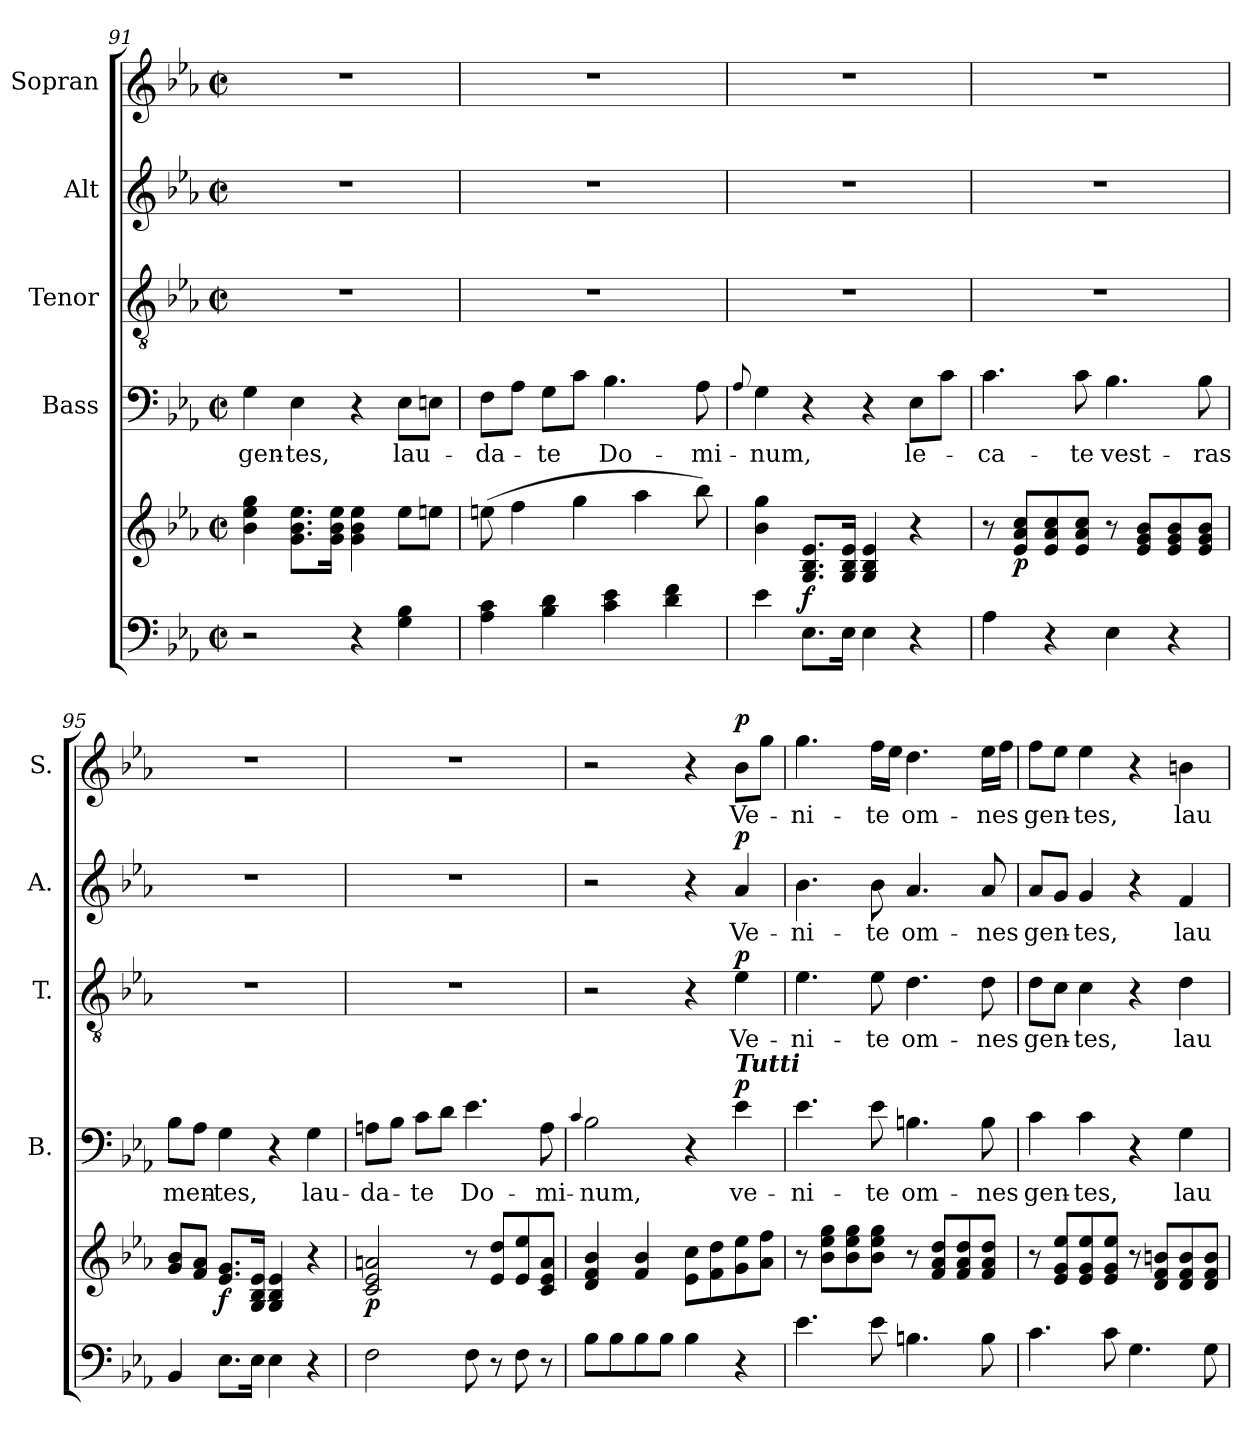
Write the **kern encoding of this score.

**kern	**kern	**dynam	**kern	**text	**dynam	**kern	**text	**dynam	**kern	**text	**dynam	**kern	**text	**dynam
*part5	*part5	*part5	*part4	*part4	*part4	*part3	*part3	*part3	*part2	*part2	*part2	*part1	*part1	*part1
*staff6	*staff5	*staff5/6	*staff4	*staff4	*staff4	*staff3	*staff3	*staff3	*staff2	*staff2	*staff2	*staff1	*staff1	*staff1
*	*	*	*I"Bass	*	*	*I"Tenor	*	*	*I"Alt	*	*	*I"Sopran	*	*
*	*	*	*I'B.	*	*	*I'T.	*	*	*I'A.	*	*	*I'S.	*	*
*clefF4	*clefG2	*	*clefF4	*	*	*clefGv2	*	*	*clefG2	*	*	*clefG2	*	*
*k[b-e-a-]	*k[b-e-a-]	*	*k[b-e-a-]	*	*	*k[b-e-a-]	*	*	*k[b-e-a-]	*	*	*k[b-e-a-]	*	*
*E-:	*E-:	*	*E-:	*	*	*E-:	*	*	*E-:	*	*	*E-:	*	*
*M2/2	*M2/2	*	*M2/2	*	*	*M2/2	*	*	*M2/2	*	*	*M2/2	*	*
*met(c|)	*met(c|)	*	*met(c|)	*	*	*met(c|)	*	*	*met(c|)	*	*	*met(c|)	*	*
=91	=91	=91	=91	=91	=91	=91	=91	=91	=91	=91	=91	=91	=91	=91
!	!	!	!	!LO:LY:b	!	!	!	!	!	!	!	!	!	!
2r	4b-\ 4ee-\ 4gg\	.	4G\	gen-	.	1r	.	.	1r	.	.	1r	.	.
!	!	!	!	!LO:LY:b	!	!	!	!	!	!	!	!	!	!
.	8.g\ 8.b-\ 8.ee-\L	.	4E-\	-tes,	.	.	.	.	.	.	.	.	.	.
.	16g\ 16b-\ 16ee-\Jk	.	.	.	.	.	.	.	.	.	.	.	.	.
4r	4g\ 4b-\ 4ee-\	.	4r	.	.	.	.	.	.	.	.	.	.	.
!	!	!	!	!LO:LY:b	!	!	!	!	!	!	!	!	!	!
4G\ 4B-\	8ee-\L	.	8E-\L	lau-	.	.	.	.	.	.	.	.	.	.
.	8een\J	.	8En\J	.	.	.	.	.	.	.	.	.	.	.
=92	=92	=92	=92	=92	=92	=92	=92	=92	=92	=92	=92	=92	=92	=92
!	!	!	!	!LO:LY:b	!	!	!	!	!	!	!	!	!	!
4A-\ 4c\	(>8een\	.	8F\L	-da-	.	1r	.	.	1r	.	.	1r	.	.
.	4ff\	.	8A-\J	.	.	.	.	.	.	.	.	.	.	.
!	!	!	!	!LO:LY:b	!	!	!	!	!	!	!	!	!	!
4B-\ 4d\	.	.	8G\L	-te	.	.	.	.	.	.	.	.	.	.
.	4gg\	.	8c\J	.	.	.	.	.	.	.	.	.	.	.
!	!	!	!	!LO:LY:b	!	!	!	!	!	!	!	!	!	!
4c\ 4e-\	.	.	4.B-\	Do-	.	.	.	.	.	.	.	.	.	.
.	4aa-\	.	.	.	.	.	.	.	.	.	.	.	.	.
4d\ 4f\	.	.	.	.	.	.	.	.	.	.	.	.	.	.
!	!	!	!	!LO:LY:b	!	!	!	!	!	!	!	!	!	!
.	8bb-\)	.	8A-\	-mi-	.	.	.	.	.	.	.	.	.	.
=93	=93	=93	=93	=93	=93	=93	=93	=93	=93	=93	=93	=93	=93	=93
.	.	.	8qqA-/	.	.	.	.	.	.	.	.	.	.	.
!	!	!	!	!LO:LY:b	!	!	!	!	!	!	!	!	!	!
4e-\	4b-\ 4gg\	.	4G\	-num,	.	1r	.	.	1r	.	.	1r	.	.
!	!	!LO:DY:b	!	!	!	!	!	!	!	!	!	!	!	!
8.E-\L	8.G/ 8.B-/ 8.e-/L	f	4r	.	.	.	.	.	.	.	.	.	.	.
16E-\Jk	16G/ 16B-/ 16e-/Jk	.	.	.	.	.	.	.	.	.	.	.	.	.
4E-\	4G/ 4B-/ 4e-/	.	4r	.	.	.	.	.	.	.	.	.	.	.
!	!	!	!	!LO:LY:b	!	!	!	!	!	!	!	!	!	!
4r	4r	.	8E-\L	le-	.	.	.	.	.	.	.	.	.	.
.	.	.	8c\J	.	.	.	.	.	.	.	.	.	.	.
=94	=94	=94	=94	=94	=94	=94	=94	=94	=94	=94	=94	=94	=94	=94
!	!	!	!	!LO:LY:b	!	!	!	!	!	!	!	!	!	!
4A-\	8r	.	4.c\	-ca-	.	1r	.	.	1r	.	.	1r	.	.
!	!	!LO:DY:b	!	!	!	!	!	!	!	!	!	!	!	!
.	8e-/ 8a-/ 8cc/L	p	.	.	.	.	.	.	.	.	.	.	.	.
4r	8e-/ 8a-/ 8cc/	.	.	.	.	.	.	.	.	.	.	.	.	.
!	!	!	!	!LO:LY:b	!	!	!	!	!	!	!	!	!	!
.	8e-/ 8a-/ 8cc/J	.	8c\	-te	.	.	.	.	.	.	.	.	.	.
!	!	!	!	!LO:LY:b	!	!	!	!	!	!	!	!	!	!
4E-\	8r	.	4.B-\	vest-	.	.	.	.	.	.	.	.	.	.
.	8e-/ 8g/ 8b-/L	.	.	.	.	.	.	.	.	.	.	.	.	.
4r	8e-/ 8g/ 8b-/	.	.	.	.	.	.	.	.	.	.	.	.	.
!	!	!	!	!LO:LY:b	!	!	!	!	!	!	!	!	!	!
.	8e-/ 8g/ 8b-/J	.	8B-\	-ras	.	.	.	.	.	.	.	.	.	.
=95	=95	=95	=95	=95	=95	=95	=95	=95	=95	=95	=95	=95	=95	=95
!	!	!	!	!LO:LY:b	!	!	!	!	!	!	!	!	!	!
4BB-/	8g/ 8b-/L	.	8B-\L	men-	.	1r	.	.	1r	.	.	1r	.	.
.	8f/ 8a-/J	.	8A-\J	.	.	.	.	.	.	.	.	.	.	.
!	!	!LO:DY:b	!	!LO:LY:b	!	!	!	!	!	!	!	!	!	!
8.E-\L	8.e-/ 8.g/L	f	4G\	-tes,	.	.	.	.	.	.	.	.	.	.
16E-\Jk	16G/ 16B-/ 16e-/Jk	.	.	.	.	.	.	.	.	.	.	.	.	.
4E-\	4G/ 4B-/ 4e-/	.	4r	.	.	.	.	.	.	.	.	.	.	.
!	!	!	!	!LO:LY:b	!	!	!	!	!	!	!	!	!	!
4r	4r	.	4G\	lau-	.	.	.	.	.	.	.	.	.	.
!!LO:PB:g=z
=96	=96	=96	=96	=96	=96	=96	=96	=96	=96	=96	=96	=96	=96	=96
!	!	!LO:DY:b	!	!LO:LY:b	!	!	!	!	!	!	!	!	!	!
2F\	2c/ 2e-/ 2an/	p	8An\L	-da-	.	1r	.	.	1r	.	.	1r	.	.
.	.	.	8B-\J	.	.	.	.	.	.	.	.	.	.	.
!	!	!	!	!LO:LY:b	!	!	!	!	!	!	!	!	!	!
.	.	.	8c\L	-te	.	.	.	.	.	.	.	.	.	.
.	.	.	8d\J	.	.	.	.	.	.	.	.	.	.	.
!	!	!	!	!LO:LY:b	!	!	!	!	!	!	!	!	!	!
8F\	8r	.	4.e-\	Do-	.	.	.	.	.	.	.	.	.	.
8r	8e-/ 8dd/L	.	.	.	.	.	.	.	.	.	.	.	.	.
8F\	8e-/ 8ee-/	.	.	.	.	.	.	.	.	.	.	.	.	.
!	!	!	!	!LO:LY:b	!	!	!	!	!	!	!	!	!	!
8r	8c/ 8e-/ 8a/J	.	8A\	-mi-	.	.	.	.	.	.	.	.	.	.
=97	=97	=97	=97	=97	=97	=97	=97	=97	=97	=97	=97	=97	=97	=97
.	.	.	4qqc/	.	.	.	.	.	.	.	.	.	.	.
!	!	!	!	!LO:LY:b	!	!	!	!	!	!	!	!	!	!
8B-\L	4d/ 4f/ 4b-/	.	2B-\	-num,	.	2r	.	.	2r	.	.	2r	.	.
8B-\	.	.	.	.	.	.	.	.	.	.	.	.	.	.
8B-\	4f/ 4b-/	.	.	.	.	.	.	.	.	.	.	.	.	.
8B-\J	.	.	.	.	.	.	.	.	.	.	.	.	.	.
4B-\	8e-\ 8cc\L	.	4r	.	.	4r	.	.	4r	.	.	4r	.	.
.	8f\ 8dd\	.	.	.	.	.	.	.	.	.	.	.	.	.
!	!	!	!LO:TX:a:Bi:t=Tutti	!	!	!	!	!	!	!	!	!	!	!
!	!	!	!	!LO:LY:b	!LO:DY:a	!	!LO:LY:b	!LO:DY:a	!	!LO:LY:b	!LO:DY:a	!	!LO:LY:b	!LO:DY:a
4r	8g\ 8ee-\	.	4e-\	ve-	p	4e-\	Ve-	p	4a-/	Ve-	p	8b-\L	Ve-	p
.	8a-\ 8ff\J	.	.	.	.	.	.	.	.	.	.	8gg\J	.	.
=98	=98	=98	=98	=98	=98	=98	=98	=98	=98	=98	=98	=98	=98	=98
!	!	!	!	!LO:LY:b	!	!	!LO:LY:b	!	!	!LO:LY:b	!	!	!LO:LY:b	!
4.e-\	8r	.	4.e-\	-ni-	.	4.e-\	-ni-	.	4.b-\	-ni-	.	4.gg\	-ni-	.
.	8b-\ 8ee-\ 8gg\L	.	.	.	.	.	.	.	.	.	.	.	.	.
.	8b-\ 8ee-\ 8gg\	.	.	.	.	.	.	.	.	.	.	.	.	.
!	!	!	!	!LO:LY:b	!	!	!LO:LY:b	!	!	!LO:LY:b	!	!	!LO:LY:b	!
8e-\	8b-\ 8ee-\ 8gg\J	.	8e-\	-te	.	8e-\	-te	.	8b-\	-te	.	16ff\LL	-te	.
.	.	.	.	.	.	.	.	.	.	.	.	16ee-\JJ	.	.
!	!	!	!	!LO:LY:b	!	!	!LO:LY:b	!	!	!LO:LY:b	!	!	!LO:LY:b	!
4.Bn\	8r	.	4.Bn\	om-	.	4.d\	om-	.	4.a-/	om-	.	4.dd\	om-	.
.	8f/ 8a-/ 8dd/L	.	.	.	.	.	.	.	.	.	.	.	.	.
.	8f/ 8a-/ 8dd/	.	.	.	.	.	.	.	.	.	.	.	.	.
!	!	!	!	!LO:LY:b	!	!	!LO:LY:b	!	!	!LO:LY:b	!	!	!LO:LY:b	!
8B\	8f/ 8a-/ 8dd/J	.	8B\	-nes	.	8d\	-nes	.	8a-/	-nes	.	16ee-\LL	-nes	.
.	.	.	.	.	.	.	.	.	.	.	.	16ff\JJ	.	.
=99	=99	=99	=99	=99	=99	=99	=99	=99	=99	=99	=99	=99	=99	=99
!	!	!	!	!LO:LY:b	!	!	!LO:LY:b	!	!	!LO:LY:b	!	!	!LO:LY:b	!
4.c\	8r	.	4c\	gen-	.	8d\L	gen-	.	8a-/L	gen-	.	8ff\L	gen-	.
.	8e-/ 8g/ 8ee-/L	.	.	.	.	8c\J	.	.	8g/J	.	.	8ee-\J	.	.
!	!	!	!	!LO:LY:b	!	!	!LO:LY:b	!	!	!LO:LY:b	!	!	!LO:LY:b	!
.	8e-/ 8g/ 8ee-/	.	4c\	-tes,	.	4c\	-tes,	.	4g/	-tes,	.	4ee-\	-tes,	.
8c\	8e-/ 8g/ 8ee-/J	.	.	.	.	.	.	.	.	.	.	.	.	.
4.G\	8r	.	4r	.	.	4r	.	.	4r	.	.	4r	.	.
.	8d/ 8f/ 8bn/L	.	.	.	.	.	.	.	.	.	.	.	.	.
!	!	!	!	!LO:LY:b	!	!	!LO:LY:b	!	!	!LO:LY:b	!	!	!LO:LY:b	!
.	8d/ 8f/ 8b/	.	4G\	lau-	.	4d\	lau-	.	4f/	lau-	.	4bn\	lau-	.
8G\	8d/ 8f/ 8b/J	.	.	.	.	.	.	.	.	.	.	.	.	.
=	=	=	=	=	=	=	=	=	=	=	=	=	=	=
*-	*-	*-	*-	*-	*-	*-	*-	*-	*-	*-	*-	*-	*-	*-
